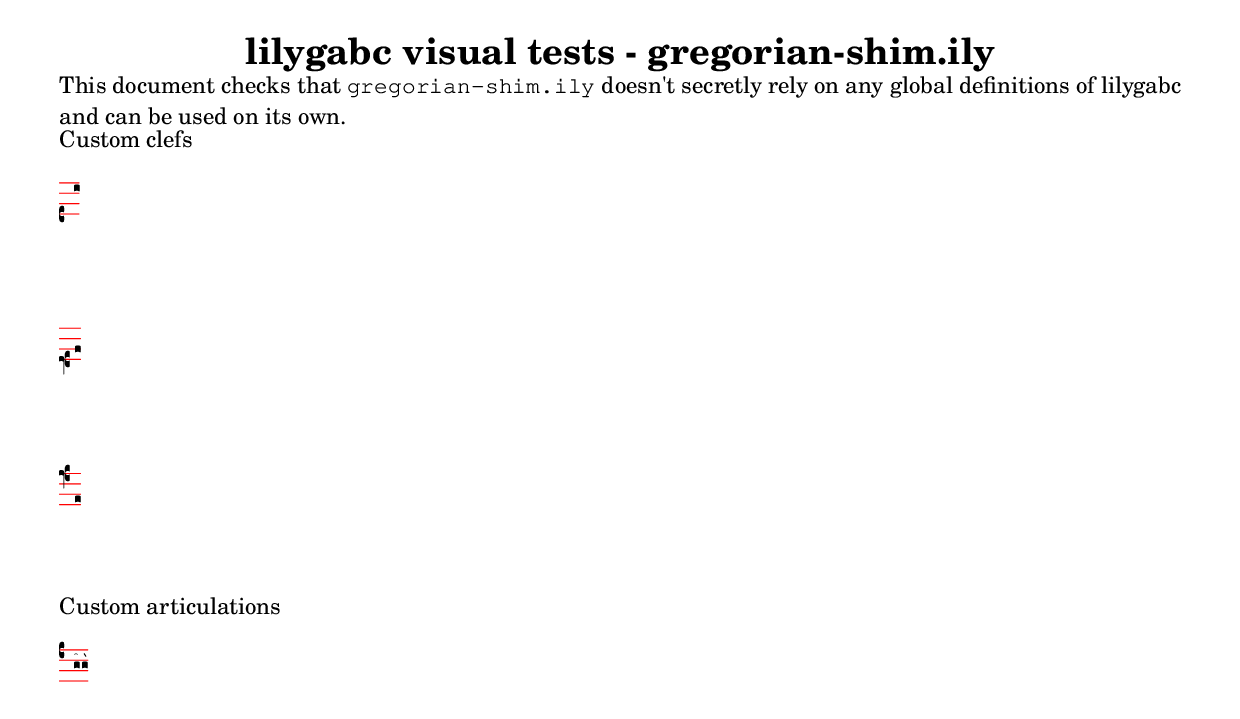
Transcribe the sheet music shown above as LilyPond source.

\version "2.24.1"

\include "gregorian.ly"
%% Features missing from LilyPond's standard "gregorian.ly"
%% required for rendering of some gabc scores

%% Clefs: gabc supports both c and f clef on any staff line
#(add-new-clef "vaticana-do0" "clefs.vaticana.do" -3 0 0)
#(add-new-clef "vaticana-fa0" "clefs.vaticana.fa" -3 0 4)
#(add-new-clef "vaticana-fa3" "clefs.vaticana.fa"  3 0 4)

%% Articulations

%% Note: "scripts.daccentus" is not suitable, as its slightly tipped to the top
#(define (lilygabc-accent-grave-stencil grob)
  (ly:stencil-scale (ly:font-get-glyph (ly:grob-default-font grob) "scripts.uaccentus") -1 1))

#(define
  gregorian-shim-script-alist
  (append
   default-script-alist
   `((lilygabcSemicircleUpper
      . ((script-stencil . (feta . ("usemicirculus" . "usemicirculus")))
         (side-relative-direction . ,DOWN)
         (quantize-position . #t)
         (avoid-slur . ignore)
         (padding . 0.20)
         (script-priority . -100)
         (direction . ,UP)))
     (lilygabcAccentGrave
      ;; TODO: don't copy-paste the whole semicircle definition, reference it and just replace stencil
      . ((stencil . ,lilygabc-accent-grave-stencil)
        ;;(script-stencil . (feta . ("daccentus" . "daccentus")))
         (side-relative-direction . ,DOWN)
         (avoid-slur . ignore)
         (padding . 0.20)
         (quantize-position . #t)
         (script-priority . -100)
         (direction . ,UP))))))

\layout {
  \context {
    \VaticanaStaff
    scriptDefinitions = #gregorian-shim-script-alist
  }
}

lilygabcSemicircleUpper = #(make-articulation 'lilygabcSemicircleUpper)
lilygabcAccentGrave = #(make-articulation 'lilygabcAccentGrave)

% do NOT include lilygabc.ily

\header {
  title = "lilygabc visual tests - gregorian-shim.ily"
}

\markup\justify{
  This document checks that \typewriter{gregorian-shim.ily}
  doesn't secretly rely on any global definitions of lilygabc
  and can be used on its own.
}

\markup{
  Custom clefs
}

\score { \new VaticanaVoice { \clef "vaticana-do0" a' } }
\score { \new VaticanaVoice { \clef "vaticana-fa0" a } }
\score { \new VaticanaVoice { \clef "vaticana-fa3" a, } }

\markup{
  Custom articulations
}

\score { \new VaticanaVoice {
  \clef "vaticana-do3"
  g\lilygabcSemicircleUpper
  g\lilygabcAccentGrave
} }
